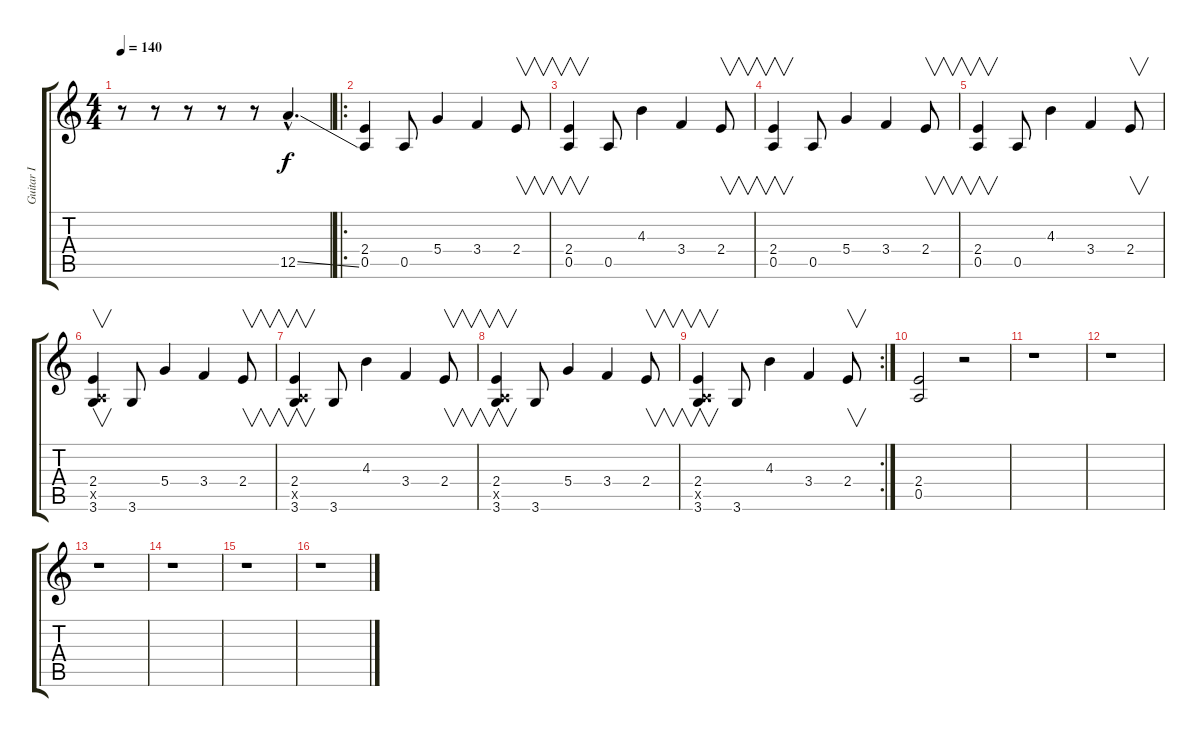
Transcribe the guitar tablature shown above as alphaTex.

\track ("Guitar I" "Guitar I") {instrument distortionguitar}
\staff {score tabs}
\tuning (E4 B3 G3 D3 A2 E2) {hide}
\ts (4 4)
\tempo 140
\clef g2
\ks c
r.8{dy f} r.8 r.8 r.8 r.8 12.5{ss hac}.4{d} |
\ro
(2.4 0.5).4 0.5.8 5.4.4 3.4.4 2.4.8{v} |
(2.4 0.5).4{v} 0.5.8 4.3.4 3.4.4 2.4.8{v} |
(2.4 0.5).4{v} 0.5.8 5.4.4 3.4.4 2.4.8{v} |
(2.4 0.5).4{v} 0.5.8 4.3.4 3.4.4 2.4.8{v} |
(2.4 0.5{x} 3.6).4{v} 3.6.8 5.4.4 3.4.4 2.4.8{v} |
(2.4 0.5{x} 3.6).4{v} 3.6.8 4.3.4 3.4.4 2.4.8{v} |
(2.4 0.5{x} 3.6).4{v} 3.6.8 5.4.4 3.4.4 2.4.8{v} |
\rc 2
(2.4 0.5{x} 3.6).4{v} 3.6.8 4.3.4 3.4.4 2.4.8{v} |
(2.4 0.5).2{volume 0} r.2 |
r.1 |
r.1 |
r.1 |
r.1 |
r.1 |
r.1
